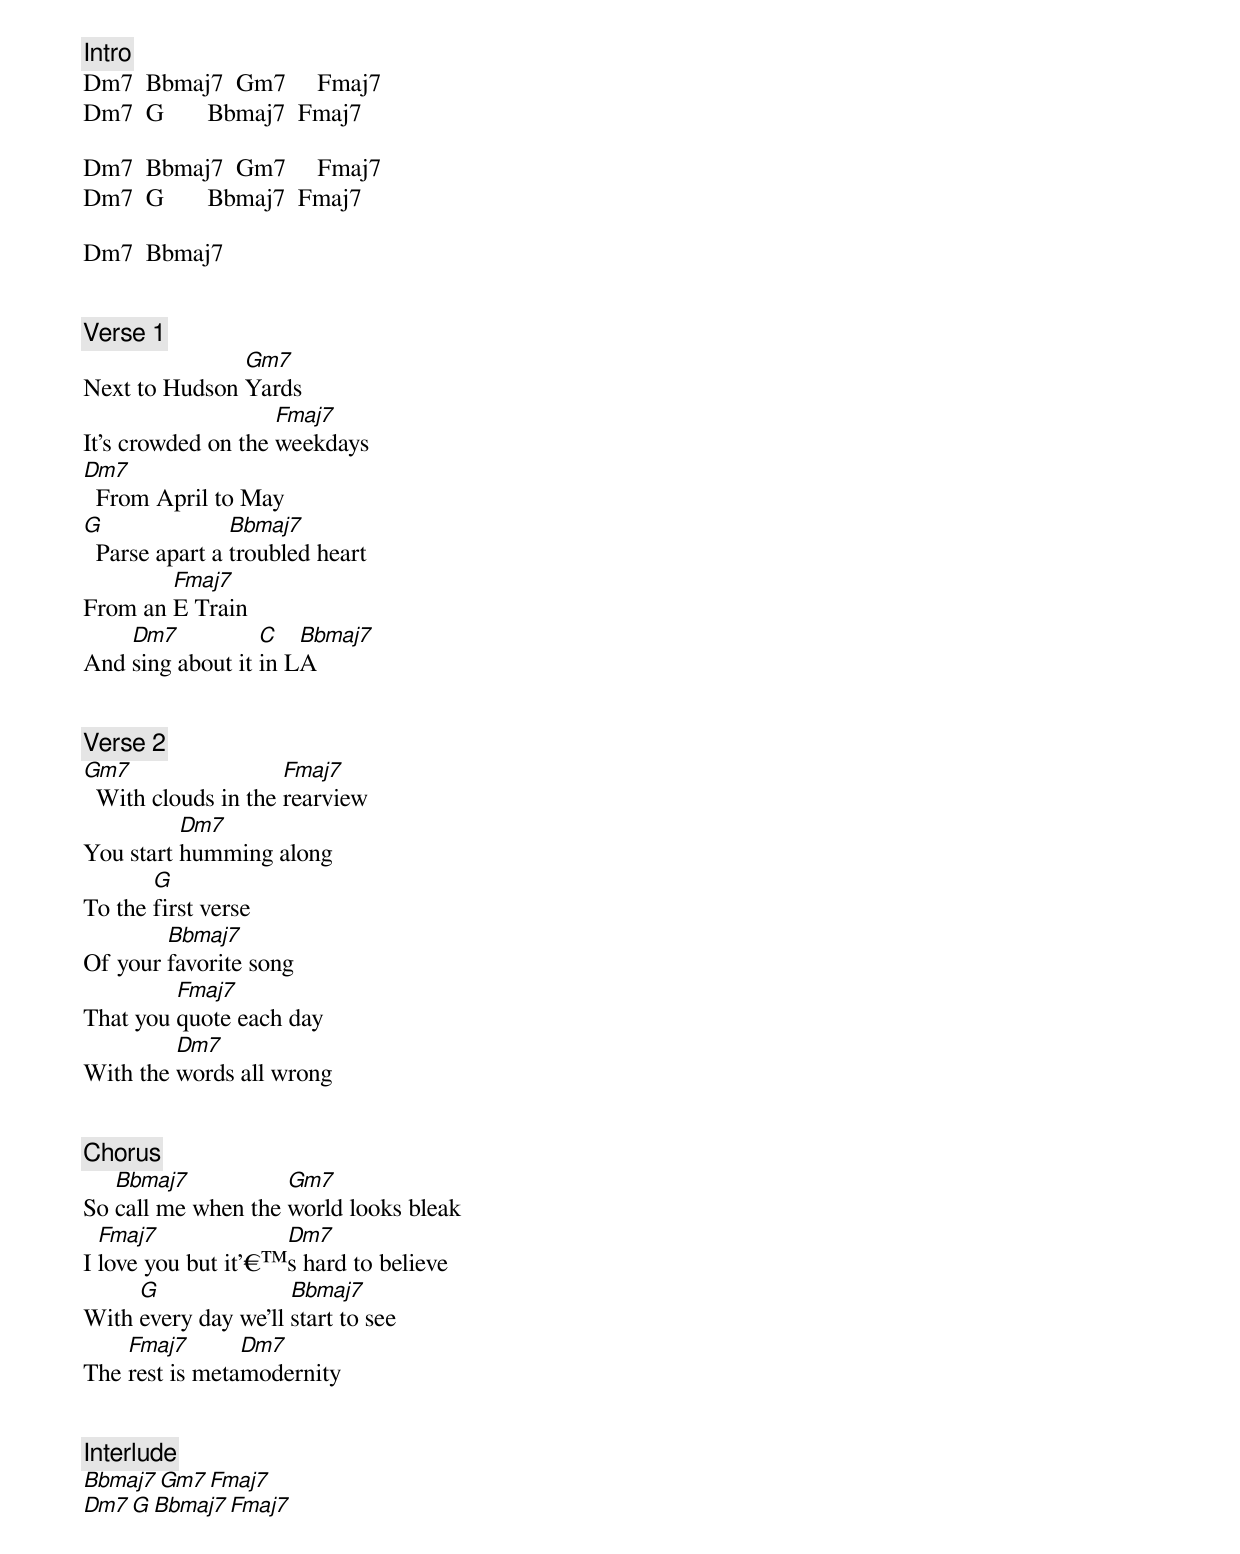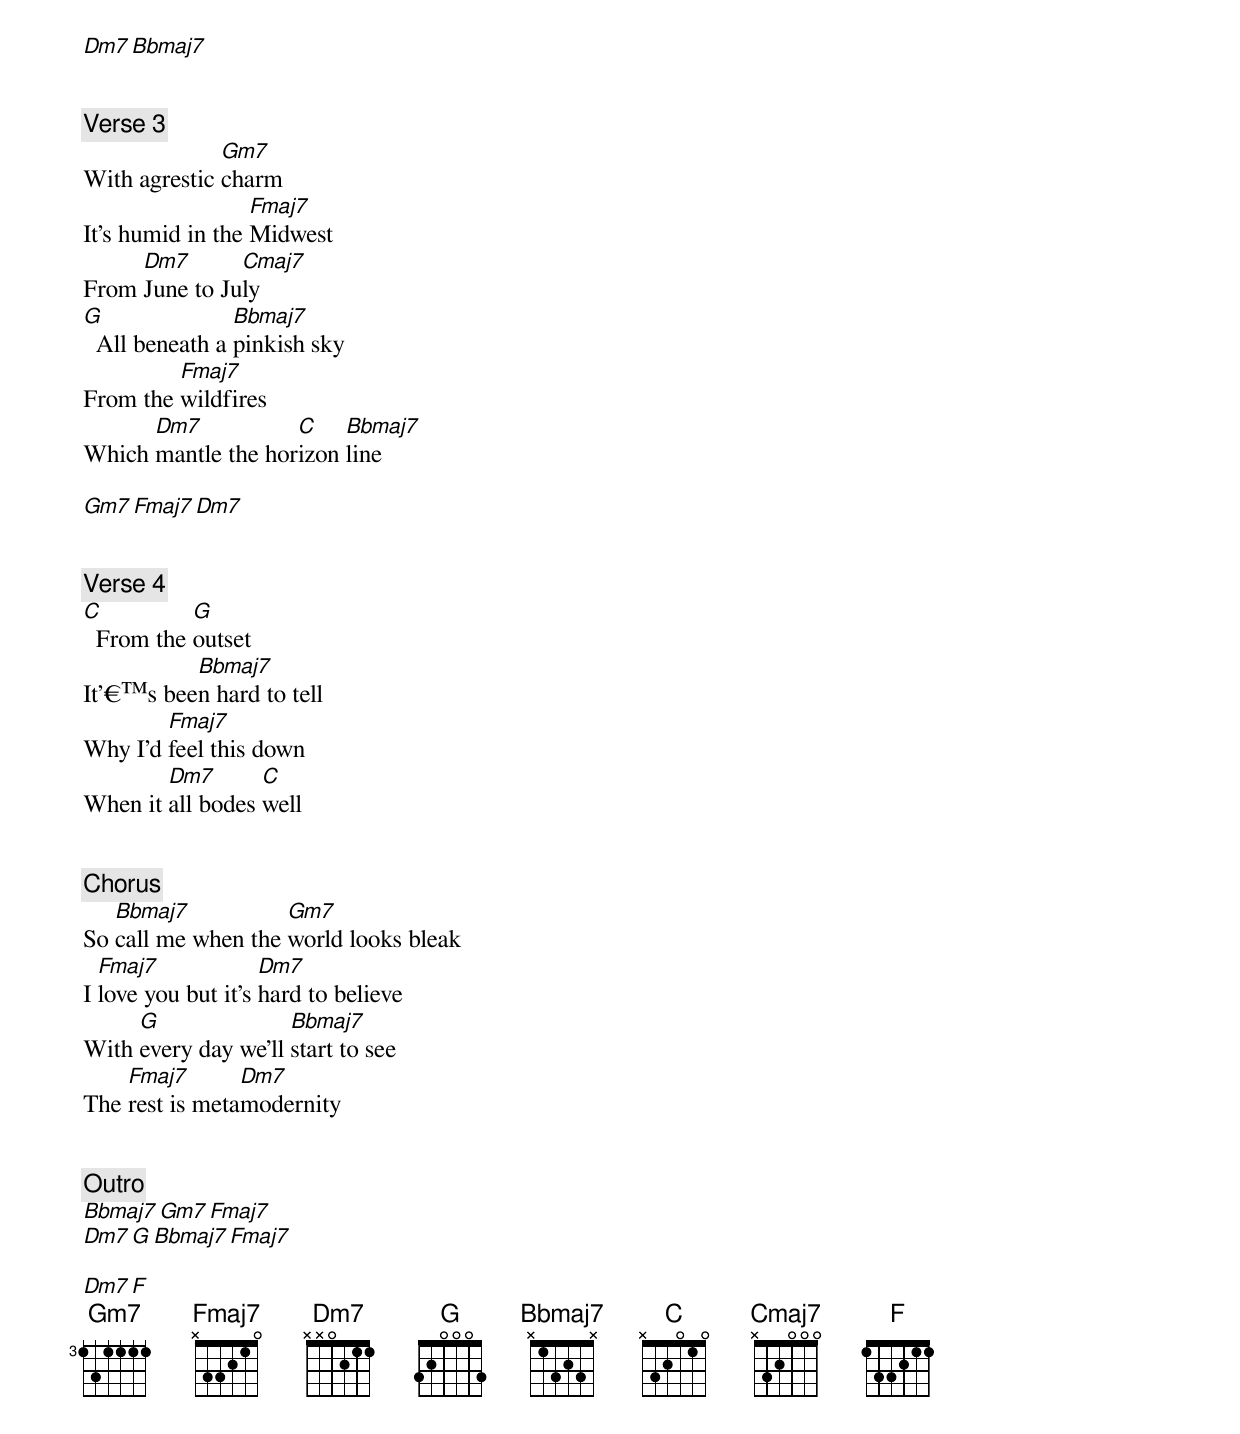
[Intro]
Dm7  Bbmaj7  Gm7     Fmaj7
Dm7  G       Bbmaj7  Fmaj7

Dm7  Bbmaj7  Gm7     Fmaj7
Dm7  G       Bbmaj7  Fmaj7

Dm7  Bbmaj7


[Verse 1]
               Gm7
Next to Hudson Yards
                    Fmaj7
It's crowded on the weekdays
Dm7
  From April to May
G               Bbmaj7
  Parse apart a troubled heart
        Fmaj7
From an E Train
    Dm7           C   Bbmaj7
And sing about it in LA


[Verse 2]
Gm7                  Fmaj7
  With clouds in the rearview
          Dm7
You start humming along
       G
To the first verse
        Bbmaj7
Of your favorite song
         Fmaj7
That you quote each day
         Dm7
With the words all wrong


[Chorus]
   Bbmaj7           Gm7
So call me when the world looks bleak
  Fmaj7             Dm7
I love you but it's hard to believe
     G               Bbmaj7
With every day we'll start to see
    Fmaj7       Dm7
The rest is metamodernity


[Interlude]
     Bbmaj7  Gm7     Fmaj7
Dm7  G       Bbmaj7  Fmaj7

Dm7  Bbmaj7


[Verse 3]
              Gm7
With agrestic charm
                  Fmaj7
It's humid in the Midwest
     Dm7       Cmaj7
From June to July
G               Bbmaj7
  All beneath a pinkish sky
         Fmaj7
From the wildfires
      Dm7           C    Bbmaj7
Which mantle the horizon line

Gm7  Fmaj7  Dm7


[Verse 4]
C          G
  From the outset
          Bbmaj7
It's been hard to tell
        Fmaj7
Why I'd feel this down
        Dm7       C
When it all bodes well


[Chorus]
   Bbmaj7           Gm7
So call me when the world looks bleak
  Fmaj7             Dm7
I love you but it's hard to believe
     G               Bbmaj7
With every day we'll start to see
    Fmaj7       Dm7
The rest is metamodernity


[Outro]
     Bbmaj7  Gm7     Fmaj7
Dm7  G       Bbmaj7  Fmaj7

Dm7  F
